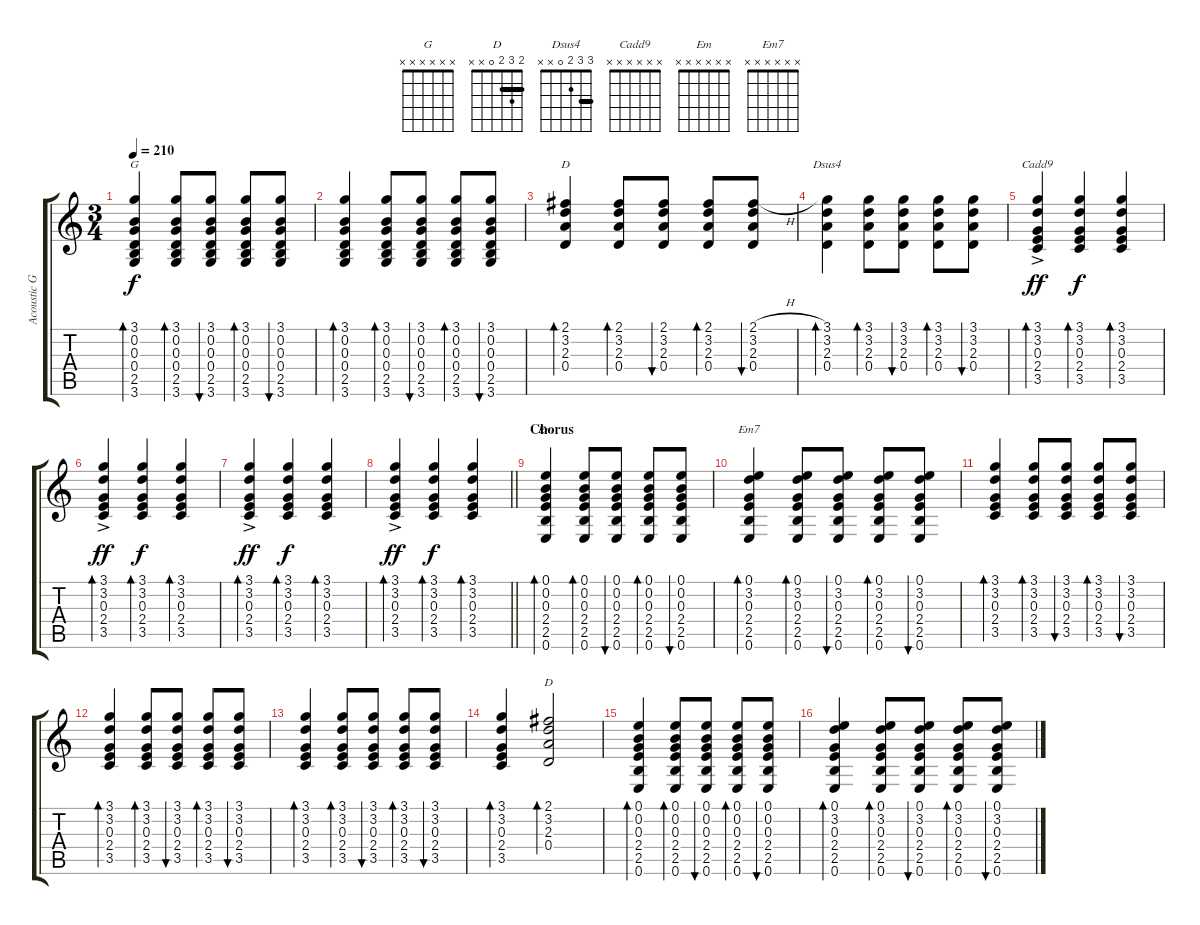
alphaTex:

\track ("Acoustic Guitar" "Acoustic G") {instrument acousticguitarsteel}
\staff {score tabs}
\tuning (E4 B3 G3 D3 A2 E2) {hide}
\chord ("G" x x x x x x)
\chord ("D" x x x x x x)
\chord ("Dsus4" 3 3 2 0 x x) {barre 3}
\chord ("Cadd9" x x x x x x)
\chord ("Em" x x x x x x)
\chord ("Em7" x x x x x x)
\chord ("D" 2 3 2 0 x x) {barre 2}
\ts (3 4)
\tempo 210
\clef g2
\ks c
(3.1 0.2 0.3 0.4 2.5 3.6).4{bd 60 ch "G" dy f} (3.1 0.2 0.3 0.4 2.5 3.6).8{bd 60} (3.1 0.2 0.3 0.4 2.5 3.6).8{bu 60} (3.1 0.2 0.3 0.4 2.5 3.6).8{bd 60} (3.1 0.2 0.3 0.4 2.5 3.6).8{bu 60} |
(3.1 0.2 0.3 0.4 2.5 3.6).4{bd 60} (3.1 0.2 0.3 0.4 2.5 3.6).8{bd 60} (3.1 0.2 0.3 0.4 2.5 3.6).8{bu 60} (3.1 0.2 0.3 0.4 2.5 3.6).8{bd 60} (3.1 0.2 0.3 0.4 2.5 3.6).8{bu 60} |
(2.1 3.2 2.3 0.4).4{bd 60 ch "D"} (2.1 3.2 2.3 0.4).8{bd 60} (2.1 3.2 2.3 0.4).8{bu 60} (2.1 3.2 2.3 0.4).8{bd 60} (2.1{h} 3.2 2.3 0.4).8{bu 60} |
(3.1 3.2 2.3 0.4).4{bd 60 ch "Dsus4"} (3.1 3.2 2.3 0.4).8{bd 60} (3.1 3.2 2.3 0.4).8{bu 60} (3.1 3.2 2.3 0.4).8{bd 60} (3.1 3.2 2.3 0.4).8{bu 60} |
(3.1 3.2 0.3{ac} 2.4 3.5).4{bd 60 ch "Cadd9" dy ff} (3.1 3.2 0.3 2.4 3.5).4{bd 60 dy f} (3.1 3.2 0.3 2.4 3.5).4{bd 60} |
(3.1 3.2 0.3{ac} 2.4 3.5).4{bd 60 dy ff} (3.1 3.2 0.3 2.4 3.5).4{bd 60 dy f} (3.1 3.2 0.3 2.4 3.5).4{bd 60} |
(3.1 3.2 0.3{ac} 2.4 3.5).4{bd 60 dy ff} (3.1 3.2 0.3 2.4 3.5).4{bd 60 dy f} (3.1 3.2 0.3 2.4 3.5).4{bd 60} |
\barLineRight lightlight
(3.1 3.2 0.3{ac} 2.4 3.5).4{bd 60 dy ff} (3.1 3.2 0.3 2.4 3.5).4{bd 60 dy f} (3.1 3.2 0.3 2.4 3.5).4{bd 60} |
\section ("" "Chorus")
(0.1 0.2 0.3 2.4 2.5 0.6).4{bd 60 ch "Em"} (0.1 0.2 0.3 2.4 2.5 0.6).8{bd 60} (0.1 0.2 0.3 2.4 2.5 0.6).8{bu 60} (0.1 0.2 0.3 2.4 2.5 0.6).8{bd 60} (0.1 0.2 0.3 2.4 2.5 0.6).8{bu 60} |
(0.1 3.2 0.3 2.4 2.5 0.6).4{bd 60 ch "Em7"} (0.1 3.2 0.3 2.4 2.5 0.6).8{bd 60} (0.1 3.2 0.3 2.4 2.5 0.6).8{bu 60} (0.1 3.2 0.3 2.4 2.5 0.6).8{bd 60} (0.1 3.2 0.3 2.4 2.5 0.6).8{bu 60} |
(3.1 3.2 0.3 2.4 3.5).4{bd 60} (3.1 3.2 0.3 2.4 3.5).8{bd 60} (3.1 3.2 0.3 2.4 3.5).8{bu 60} (3.1 3.2 0.3 2.4 3.5).8{bd 60} (3.1 3.2 0.3 2.4 3.5).8{bu 60} |
(3.1 3.2 0.3 2.4 3.5).4{bd 60} (3.1 3.2 0.3 2.4 3.5).8{bd 60} (3.1 3.2 0.3 2.4 3.5).8{bu 60} (3.1 3.2 0.3 2.4 3.5).8{bd 60} (3.1 3.2 0.3 2.4 3.5).8{bu 60} |
(3.1 3.2 0.3 2.4 3.5).4{bd 60} (3.1 3.2 0.3 2.4 3.5).8{bd 60} (3.1 3.2 0.3 2.4 3.5).8{bu 60} (3.1 3.2 0.3 2.4 3.5).8{bd 60} (3.1 3.2 0.3 2.4 3.5).8{bu 60} |
(3.1 3.2 0.3 2.4 3.5).4{bd 60} (2.1 3.2 2.3 0.4).2{bd 60 ch "D"} |
(0.1 0.2 0.3 2.4 2.5 0.6).4{bd 60} (0.1 0.2 0.3 2.4 2.5 0.6).8{bd 60} (0.1 0.2 0.3 2.4 2.5 0.6).8{bu 60} (0.1 0.2 0.3 2.4 2.5 0.6).8{bd 60} (0.1 0.2 0.3 2.4 2.5 0.6).8{bu 60} |
(0.1 3.2 0.3 2.4 2.5 0.6).4{bd 60} (0.1 3.2 0.3 2.4 2.5 0.6).8{bd 60} (0.1 3.2 0.3 2.4 2.5 0.6).8{bu 60} (0.1 3.2 0.3 2.4 2.5 0.6).8{bd 60} (0.1 3.2 0.3 2.4 2.5 0.6).8{bu 60}
